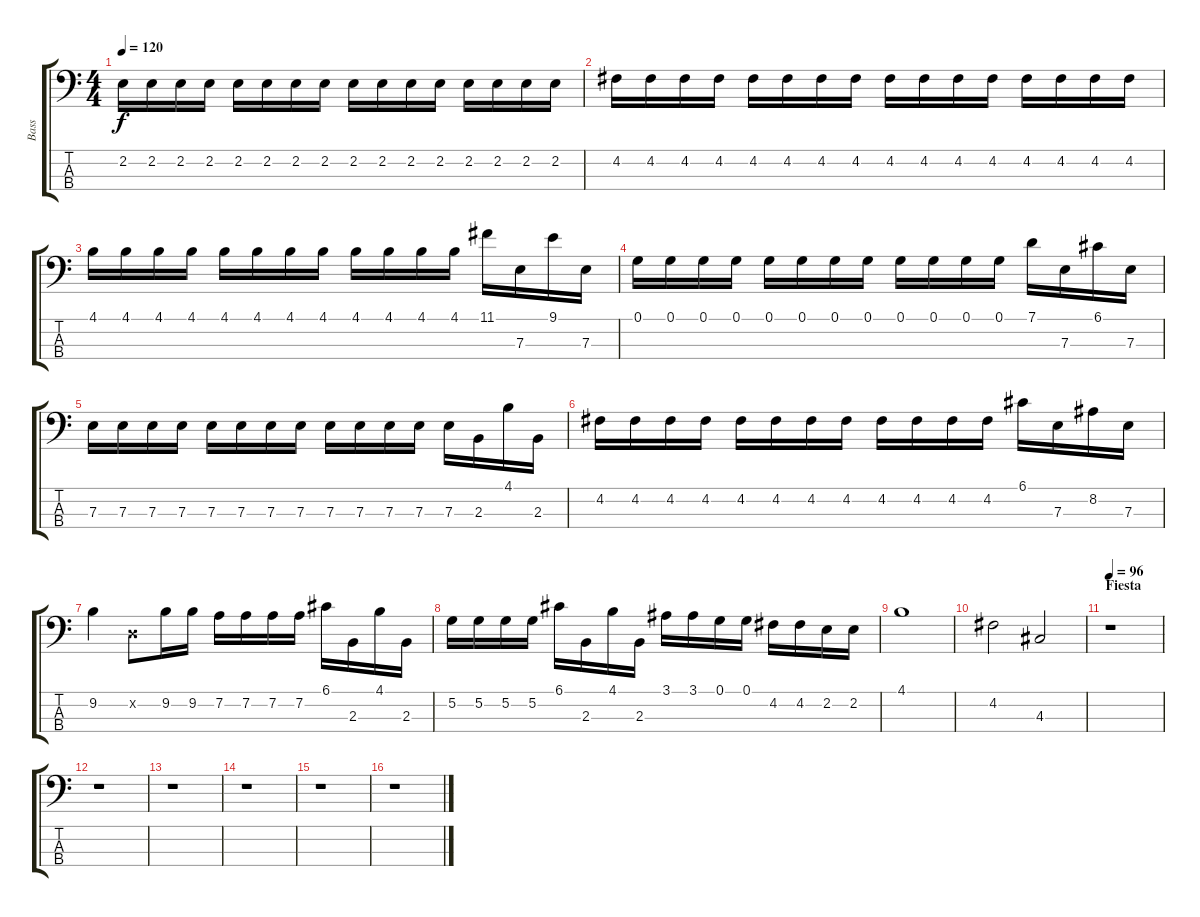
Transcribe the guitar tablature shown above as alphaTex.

\track ("Bass" "Bass") {instrument electricbassfinger}
\staff {score tabs}
\tuning (G2 D2 A1 E1) {hide}
\ts (4 4)
\tempo 120
\clef f4
\ks c
2.2.16{dy f} 2.2.16 2.2.16 2.2.16 2.2.16 2.2.16 2.2.16 2.2.16 2.2.16 2.2.16 2.2.16 2.2.16 2.2.16 2.2.16 2.2.16 2.2.16 |
4.2.16 4.2.16 4.2.16 4.2.16 4.2.16 4.2.16 4.2.16 4.2.16 4.2.16 4.2.16 4.2.16 4.2.16 4.2.16 4.2.16 4.2.16 4.2.16 |
4.1.16 4.1.16 4.1.16 4.1.16 4.1.16 4.1.16 4.1.16 4.1.16 4.1.16 4.1.16 4.1.16 4.1.16 11.1.16 7.3.16 9.1.16 7.3.16 |
0.1.16 0.1.16 0.1.16 0.1.16 0.1.16 0.1.16 0.1.16 0.1.16 0.1.16 0.1.16 0.1.16 0.1.16 7.1.16 7.3.16 6.1.16 7.3.16 |
7.3.16 7.3.16 7.3.16 7.3.16 7.3.16 7.3.16 7.3.16 7.3.16 7.3.16 7.3.16 7.3.16 7.3.16 7.3.16 2.3.16 4.1.16 2.3.16 |
4.2.16 4.2.16 4.2.16 4.2.16 4.2.16 4.2.16 4.2.16 4.2.16 4.2.16 4.2.16 4.2.16 4.2.16 6.1.16 7.3.16 8.2.16 7.3.16 |
9.2.4 0.2{x}.8 9.2.16 9.2.16 7.2.16 7.2.16 7.2.16 7.2.16 6.1.16 2.3.16 4.1.16 2.3.16 |
5.2.16 5.2.16 5.2.16 5.2.16 6.1.16 2.3.16 4.1.16 2.3.16 3.1.16 3.1.16 0.1.16 0.1.16 4.2.16 4.2.16 2.2.16 2.2.16 |
4.1.1 |
4.2.2 4.3.2 |
\section ("" "Fiesta")
\tempo 96
r.1 |
r.1 |
r.1 |
r.1 |
r.1 |
r.1
